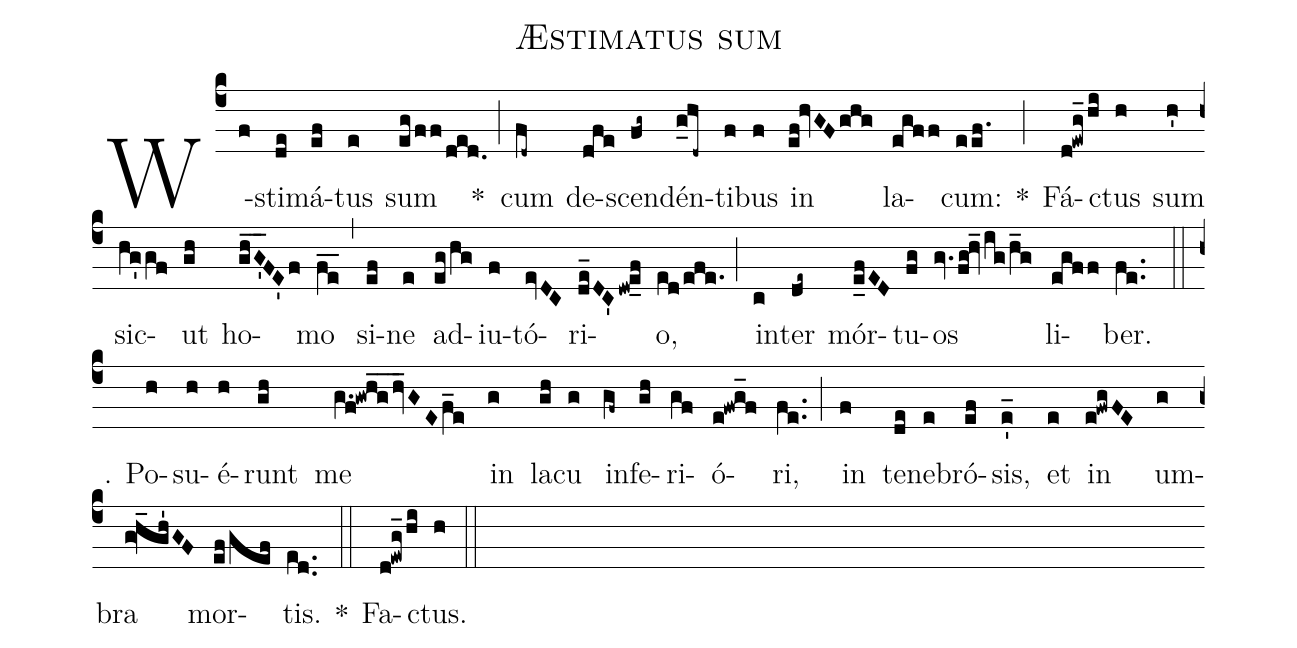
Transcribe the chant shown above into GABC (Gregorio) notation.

name:Æstimatus sum;
%%
(c4) <v>\char 087</v>(f)sti(de)má(ef)tus(e) sum(eg/ff/ded.) *(;)
cum(fd~) de(dfe)scen(fg~)dén(g_hd~)ti(f)bus(f) in(ef!hvGFghg) la(egff)cum:(eef.) *(;)
Fá(d!ewg_/hi)ctus(h) sum(h') sic(hg'/gf)ut(gh) ho(ghG'__FE'f)mo(fe__) (,)
si(ef)ne(e) ad(eg/hg)iu(f)tó(evDC)ri(de_DC'dw!e_f)o,(ed/efe.) (;)
in(c)ter(de~) mór(e_fED)tu(fg)os(gv.fg!hv_ig/h_g) li(egff)ber.(fe..) (::)
℣. Po(h)su(h)é(h)runt(gh) me(g.f!gwh_g_hv_GEf_e) in(g) la(gh)cu(g) in(gf~)fe(gh)ri(gf)ó(e!fwg_f)ri,(fe..) (;)
in(f) te(de)ne(e)bró(ef)sis,(e'_) et(e) in(e!fwgFE) um(g)bra(g!h_gh'GF) mor(ef/gef)tis.(ed..) *(::)
Fa(d!ewg_/hi)ctus.(h) (::)
